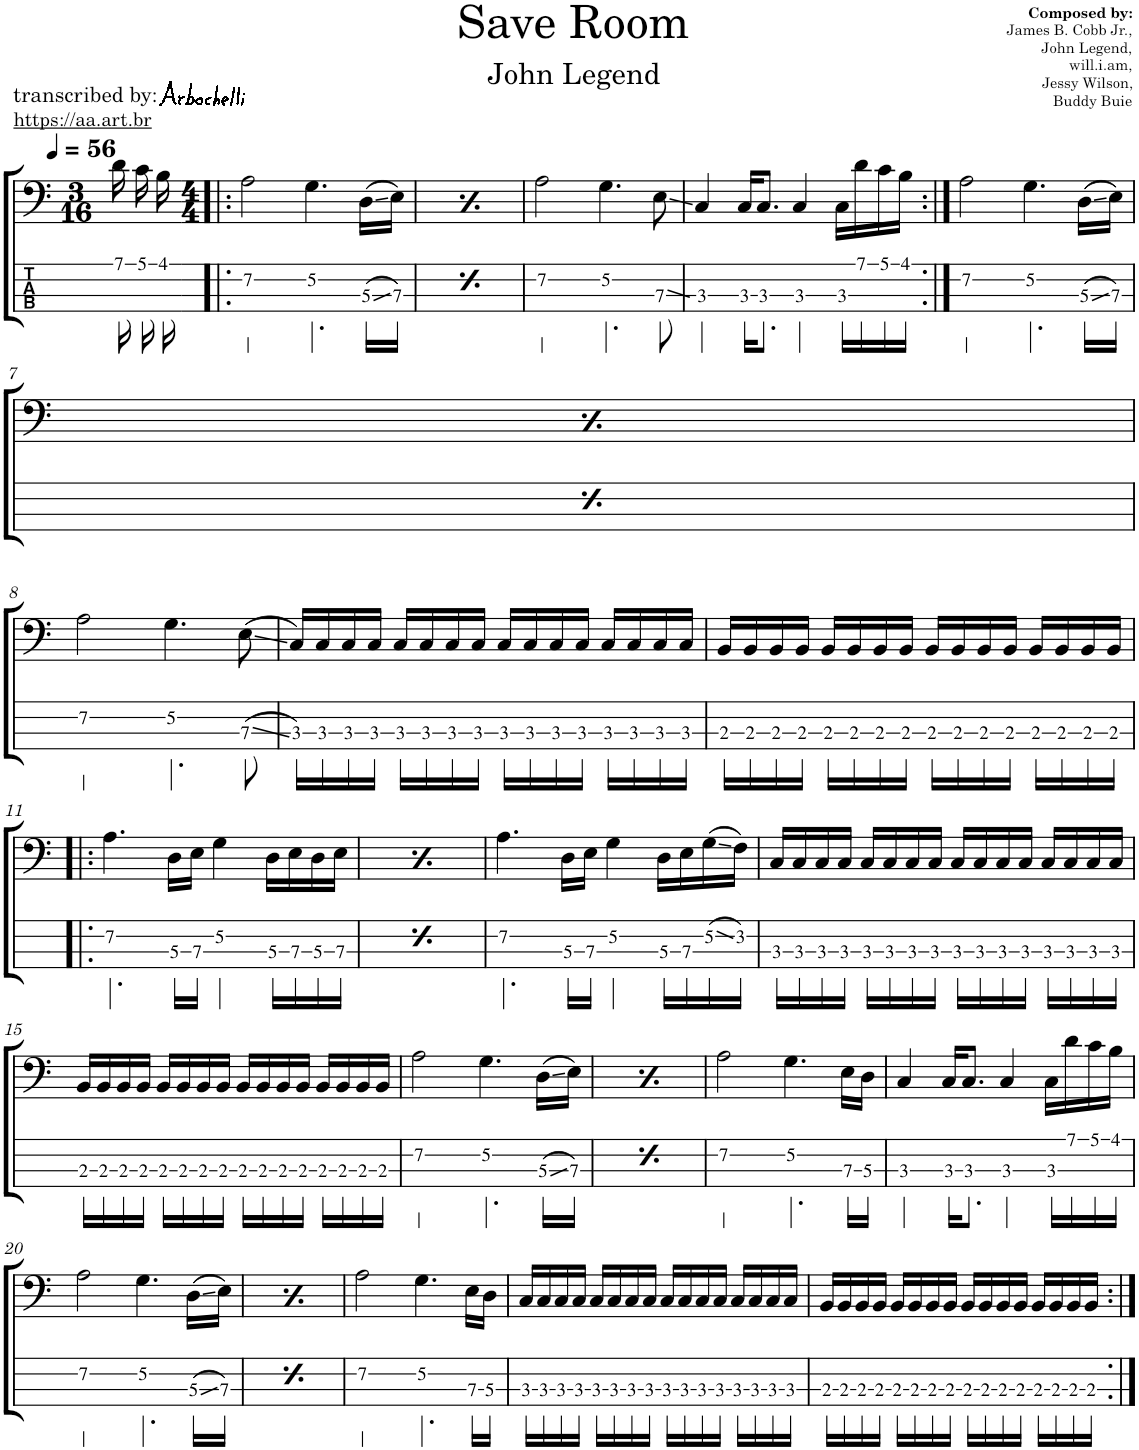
**kern	**kern
*part1	*part1
*staff2	*staff1
*I"Bass Guitar	*
*I'B. Guit.	*
*stria4	*
*	*clefF4
*Trd7c12	*Trd7c12
*k[]	*k[]
*M3/16	*M3/16
*MM56	*MM56
=1	=1
16d\	16d\
16c\	16c\
16B\	16B\
=2!|:	=2!|:
*M4/4	*M4/4
2A\	2A\
4.G\	4.G\
16D\LL	(16D\LL
16E\JJ	16E\JJ)
=3	=3
2A\	2A\
4.G\	4.G\
16D\LL	(16D\LL
16E\JJ	16E\JJ)
=4	=4
2A\	2A\
4.G\	4.G\
8E\	8E\
=5	=5
4C\	4C/
16C\KL	16C/KL
8.C\J	8.C/J
4C\	4C/
16C\LL	16C\LL
16d\	16d\
16c\	16c\
16B\JJ	16B\JJ
=6:|!	=6:|!
2A\	2A\
4.G\	4.G\
16D\LL	(16D\LL
16E\JJ	16E\JJ)
!!LO:LB:g=z
=7	=7
2A\	2A\
4.G\	4.G\
16D\LL	(16D\LL
16E\JJ	16E\JJ)
!!LO:LB:g=z
=8	=8
2A\	2A\
4.G\	4.G\
8E\	(8E\
=9	=9
16C\LL	16C/LL)
16C\	16C/
16C\	16C/
16C\JJ	16C/JJ
16C\LL	16C/LL
16C\	16C/
16C\	16C/
16C\JJ	16C/JJ
16C\LL	16C/LL
16C\	16C/
16C\	16C/
16C\JJ	16C/JJ
16C\LL	16C/LL
16C\	16C/
16C\	16C/
16C\JJ	16C/JJ
=10	=10
16BB\LL	16BB/LL
16BB\	16BB/
16BB\	16BB/
16BB\JJ	16BB/JJ
16BB\LL	16BB/LL
16BB\	16BB/
16BB\	16BB/
16BB\JJ	16BB/JJ
16BB\LL	16BB/LL
16BB\	16BB/
16BB\	16BB/
16BB\JJ	16BB/JJ
16BB\LL	16BB/LL
16BB\	16BB/
16BB\	16BB/
16BB\JJ	16BB/JJ
!!LO:LB:g=z
=11!|:	=11!|:
4.A\	4.A\
16D\LL	16D\LL
16E\JJ	16E\JJ
4G\	4G\
16D\LL	16D\LL
16E\	16E\
16D\	16D\
16E\JJ	16E\JJ
=12	=12
4.A\	4.A\
16D\LL	16D\LL
16E\JJ	16E\JJ
4G\	4G\
16D\LL	16D\LL
16E\	16E\
16D\	16D\
16E\JJ	16E\JJ
=13	=13
4.A\	4.A\
16D\LL	16D\LL
16E\JJ	16E\JJ
4G\	4G\
16D\LL	16D\LL
16E\	16E\
16G\	(16G\
16F\JJ	16F\JJ)
=14	=14
16C\LL	16C/LL
16C\	16C/
16C\	16C/
16C\JJ	16C/JJ
16C\LL	16C/LL
16C\	16C/
16C\	16C/
16C\JJ	16C/JJ
16C\LL	16C/LL
16C\	16C/
16C\	16C/
16C\JJ	16C/JJ
16C\LL	16C/LL
16C\	16C/
16C\	16C/
16C\JJ	16C/JJ
!!LO:LB:g=z
=15	=15
16BB\LL	16BB/LL
16BB\	16BB/
16BB\	16BB/
16BB\JJ	16BB/JJ
16BB\LL	16BB/LL
16BB\	16BB/
16BB\	16BB/
16BB\JJ	16BB/JJ
16BB\LL	16BB/LL
16BB\	16BB/
16BB\	16BB/
16BB\JJ	16BB/JJ
16BB\LL	16BB/LL
16BB\	16BB/
16BB\	16BB/
16BB\JJ	16BB/JJ
=16	=16
2A\	2A\
4.G\	4.G\
16D\LL	(16D\LL
16E\JJ	16E\JJ)
=17	=17
2A\	2A\
4.G\	4.G\
16D\LL	(16D\LL
16E\JJ	16E\JJ)
=18	=18
2A\	2A\
4.G\	4.G\
16E\LL	16E\LL
16D\JJ	16D\JJ
=19	=19
4C\	4C/
16C\KL	16C/KL
8.C\J	8.C/J
4C\	4C/
16C\LL	16C\LL
16d\	16d\
16c\	16c\
16B\JJ	16B\JJ
!!LO:LB:g=z
=20	=20
2A\	2A\
4.G\	4.G\
16D\LL	(16D\LL
16E\JJ	16E\JJ)
=21	=21
2A\	2A\
4.G\	4.G\
16D\LL	(16D\LL
16E\JJ	16E\JJ)
=22	=22
2A\	2A\
4.G\	4.G\
16E\LL	16E\LL
16D\JJ	16D\JJ
=23	=23
16C\LL	16C/LL
16C\	16C/
16C\	16C/
16C\JJ	16C/JJ
16C\LL	16C/LL
16C\	16C/
16C\	16C/
16C\JJ	16C/JJ
16C\LL	16C/LL
16C\	16C/
16C\	16C/
16C\JJ	16C/JJ
16C\LL	16C/LL
16C\	16C/
16C\	16C/
16C\JJ	16C/JJ
=24	=24
16BB\LL	16BB/LL
16BB\	16BB/
16BB\	16BB/
16BB\JJ	16BB/JJ
16BB\LL	16BB/LL
16BB\	16BB/
16BB\	16BB/
16BB\JJ	16BB/JJ
16BB\LL	16BB/LL
16BB\	16BB/
16BB\	16BB/
16BB\JJ	16BB/JJ
16BB\LL	16BB/LL
16BB\	16BB/
16BB\	16BB/
16BB\JJ	16BB/JJ
=:|!	=:|!
*-	*-
